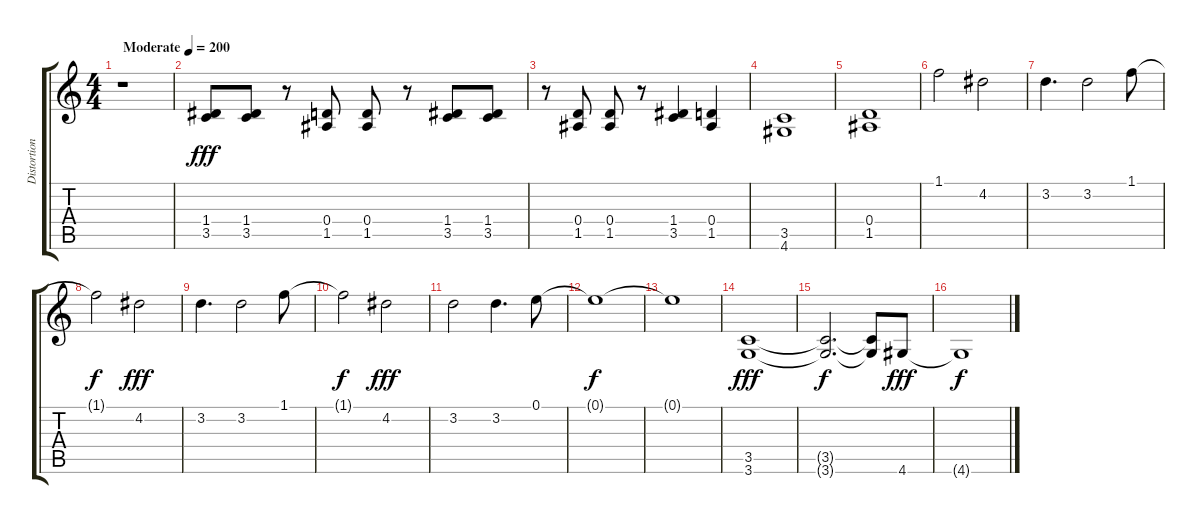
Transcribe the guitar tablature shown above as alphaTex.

\track ("Distortion Guitar" "Distortion") {instrument distortionguitar}
\staff {score tabs}
\tuning (E4 B3 G3 D3 A2 E2) {hide}
\ts (4 4)
\tempo (200 "Moderate")
\clef g2
\ks c
r.1{dy fff instrument distortionguitar} |
(1.4 3.5).8 (1.4 3.5).8 r.8 (0.4 1.5).8 (0.4 1.5).8 r.8 (1.4 3.5).8 (1.4 3.5).8 |
r.8 (0.4 1.5).8 (0.4 1.5).8 r.8 (1.4 3.5).4 (0.4 1.5).4 |
(3.5 4.6).1 |
(0.4 1.5).1 |
1.1.2 4.2.2 |
3.2.4{d} 3.2.2 1.1.8 |
1.1{t}.2{dy f} 4.2.2{dy fff} |
3.2.4{d} 3.2.2 1.1.8 |
1.1{t}.2{dy f} 4.2.2{dy fff} |
3.2.2 3.2.4{d} 0.1.8 |
0.1{t}.1{dy f} |
0.1{t}.1 |
(3.5 3.6).1{dy fff} |
(3.5{t} 3.6{t}).2{d dy f} (3.5{t} 3.6{t}).8 4.6.8{dy fff} |
4.6{t}.1{dy f}
